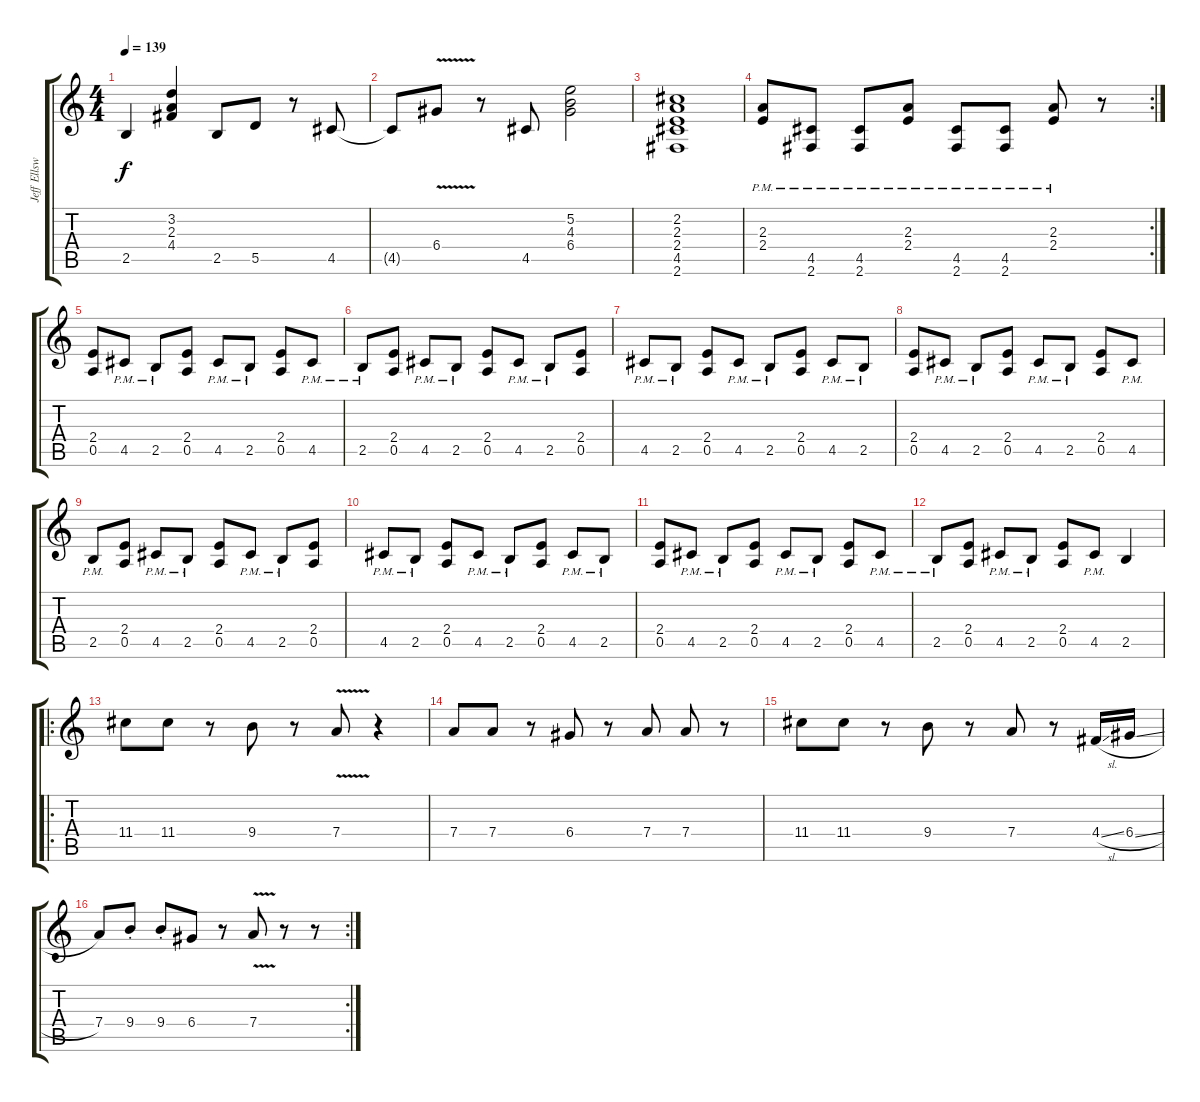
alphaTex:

\track ("Jeff Ellsworth" "Jeff Ellsw") {instrument overdrivenguitar}
\staff {score tabs}
\tuning (E4 B3 G3 D3 A2 E2) {hide}
\ts (4 4)
\tempo 139
\clef g2
\ks c
2.5.4{dy f} (3.2 2.3 4.4).4 2.5.8 5.5.8 r.8 4.5.8 |
4.5{t}.8 6.4{v}.8 r.8 4.5.8 (5.2 4.3 6.4).2 |
(2.2 2.3 2.4 4.5 2.6).1 |
\rc 2
(2.3{pm} 2.4{pm}).8 (4.5{pm} 2.6{pm}).8 (4.5{pm} 2.6{pm}).8 (2.3{pm} 2.4{pm}).8 (4.5{pm} 2.6{pm}).8 (4.5{pm} 2.6{pm}).8 (2.3{pm} 2.4{pm}).8 r.8 |
(2.4 0.5).8 4.5{pm}.8 2.5{pm}.8 (2.4 0.5).8 4.5{pm}.8 2.5{pm}.8 (2.4 0.5).8 4.5{pm}.8 |
2.5{pm}.8 (2.4 0.5).8 4.5{pm}.8 2.5{pm}.8 (2.4 0.5).8 4.5{pm}.8 2.5{pm}.8 (2.4 0.5).8 |
4.5{pm}.8 2.5{pm}.8 (2.4 0.5).8 4.5{pm}.8 2.5{pm}.8 (2.4 0.5).8 4.5{pm}.8 2.5{pm}.8 |
(2.4 0.5).8 4.5{pm}.8 2.5{pm}.8 (2.4 0.5).8 4.5{pm}.8 2.5{pm}.8 (2.4 0.5).8 4.5{pm}.8 |
2.5{pm}.8 (2.4 0.5).8 4.5{pm}.8 2.5{pm}.8 (2.4 0.5).8 4.5{pm}.8 2.5{pm}.8 (2.4 0.5).8 |
4.5{pm}.8 2.5{pm}.8 (2.4 0.5).8 4.5{pm}.8 2.5{pm}.8 (2.4 0.5).8 4.5{pm}.8 2.5{pm}.8 |
(2.4 0.5).8 4.5{pm}.8 2.5{pm}.8 (2.4 0.5).8 4.5{pm}.8 2.5{pm}.8 (2.4 0.5).8 4.5{pm}.8 |
2.5{pm}.8 (2.4 0.5).8 4.5{pm}.8 2.5{pm}.8 (2.4 0.5).8 4.5{pm}.8 2.5.4 |
\ro
11.4.8 11.4.8 r.8 9.4.8 r.8 7.4{v}.8 r.4 |
7.4.8 7.4.8 r.8 6.4.8 r.8 7.4.8 7.4.8 r.8 |
11.4.8 11.4.8 r.8 9.4.8 r.8 7.4.8 r.8 4.4{sl}.16 6.4{sl}.16 |
\rc 2
7.4.8 9.4{st}.8 9.4{st}.8 6.4.8 r.8 7.4{v}.8 r.8 r.8
